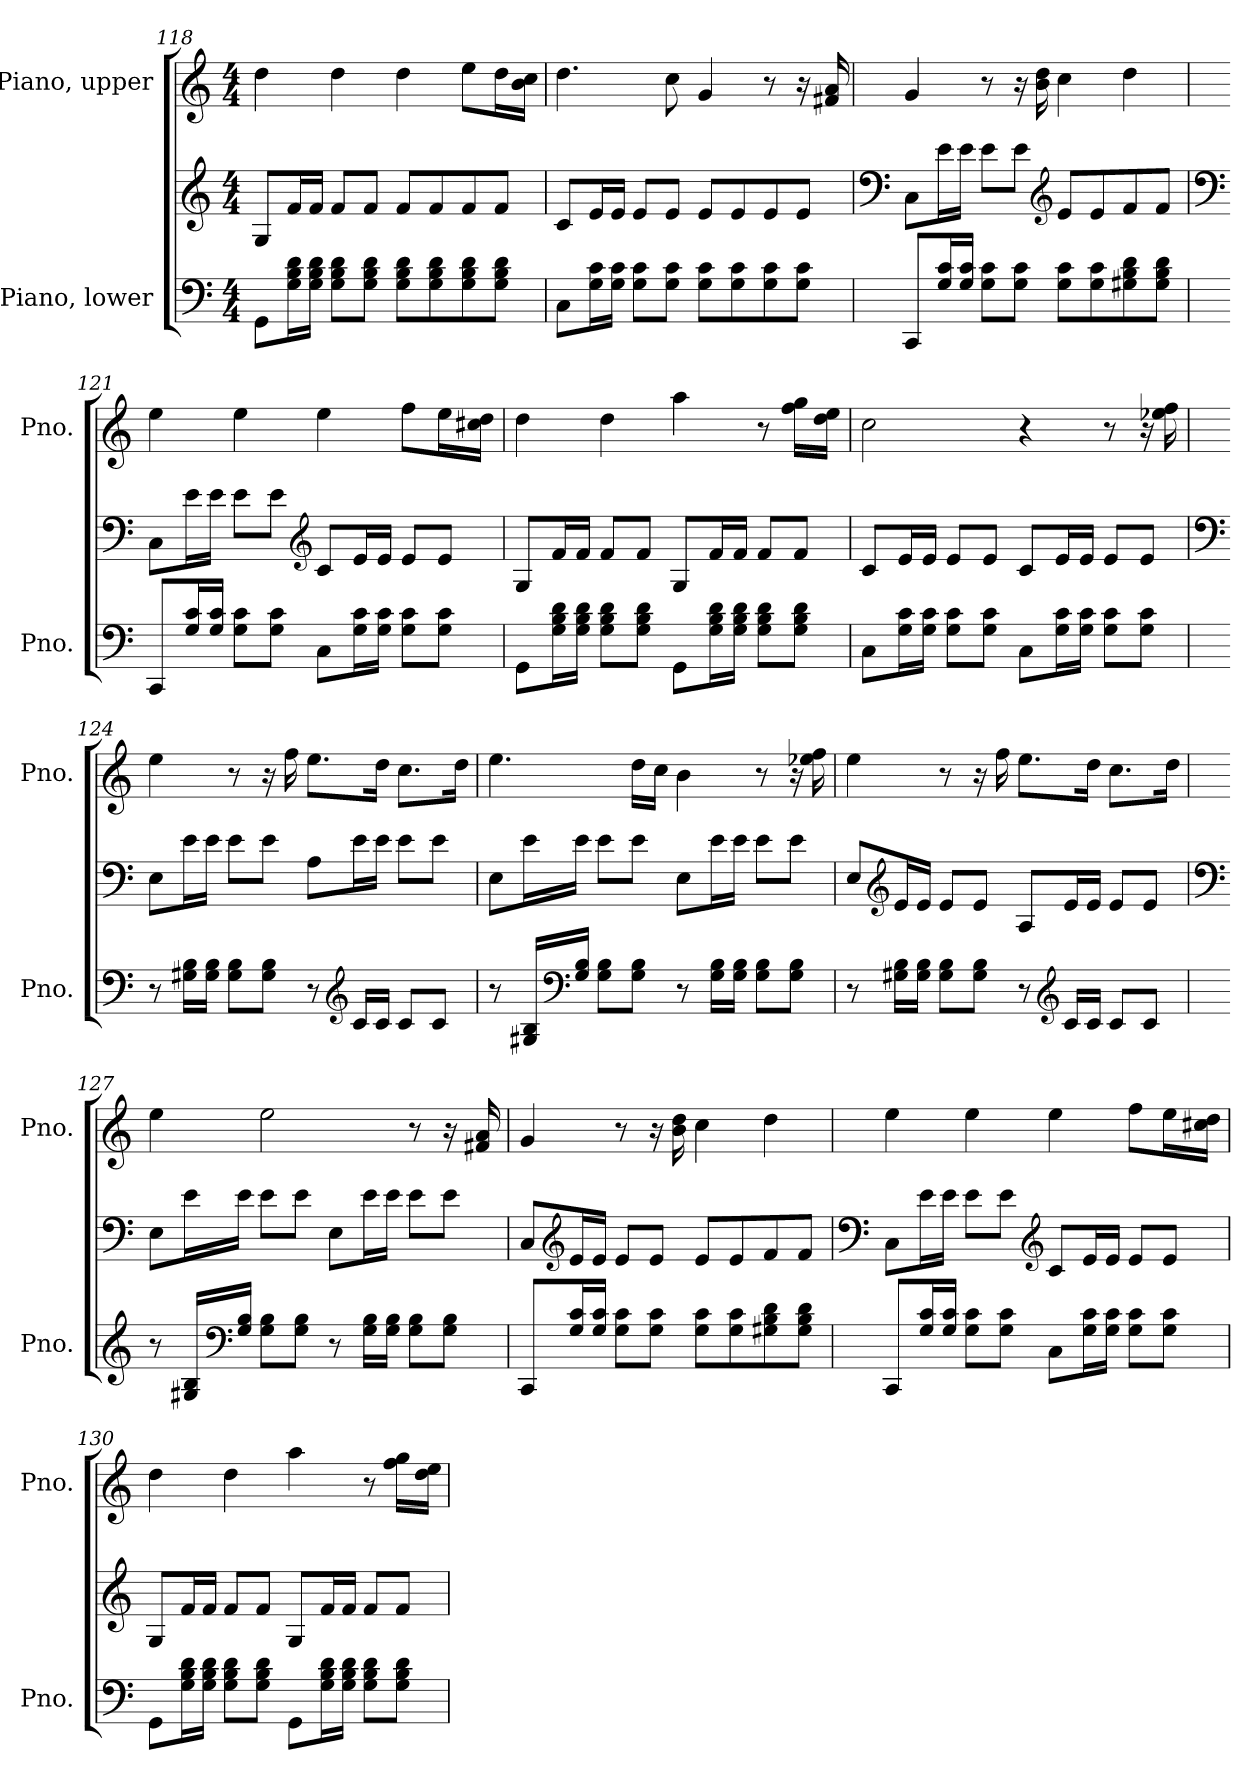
**kern	**kern	**kern
*part2	*part2	*part1
*staff3	*staff2	*staff1
*I"Piano, lower	*	*I"Piano, upper
*I'Pno.	*	*I'Pno.
!!LO:LB:g=z
*clefF4	*clefG2	*clefG2
*k[]	*k[]	*k[]
*M4/4	*M4/4	*M4/4
=118	=118	=118
8GG\L	8G/L	4dd\
16G\ 16B\ 16d\L	16f/L	.
16G\ 16B\ 16d\JJ	16f/JJ	.
8G\ 8B\ 8d\L	8f/L	4dd\
8G\ 8B\ 8d\J	8f/J	.
8G\ 8B\ 8d\L	8f/L	4dd\
8G\ 8B\ 8d\	8f/	.
8G\ 8B\ 8d\	8f/	8ee\L
8G\ 8B\ 8d\J	8f/J	16dd\L
.	.	16b\ 16cc\JJ
=119	=119	=119
8C\L	8c/L	4.dd\
16G\ 16c\L	16e/L	.
16G\ 16c\JJ	16e/JJ	.
8G\ 8c\L	8e/L	.
8G\ 8c\J	8e/J	8cc\
8G\ 8c\L	8e/L	4g/
8G\ 8c\	8e/	.
8G\ 8c\	8e/	8r
8G\ 8c\J	8e/J	16r
.	.	16f#X/ 16a/
!!LO:LB:g=z
=120	=120	=120
*	*clefF4	*
8CC/L	8C\L	4g/
16G/ 16c/L	16e\L	.
16G/ 16c/JJ	16e\JJ	.
8G\ 8c\L	8e\L	8r
8G\ 8c\J	8e\J	16r
.	.	16b\ 16dd\
*	*clefG2	*
8G\ 8c\L	8e/L	4cc\
8G\ 8c\	8e/	.
8G#X\ 8B\ 8d\	8f/	4dd\
8G#\ 8B\ 8d\J	8f/J	.
=121	=121	=121
*	*clefF4	*
8CC/L	8C\L	4ee\
16G/ 16c/L	16e\L	.
16G/ 16c/JJ	16e\JJ	.
8G\ 8c\L	8e\L	4ee\
8G\ 8c\J	8e\J	.
*	*clefG2	*
8C\L	8c/L	4ee\
16G\ 16c\L	16e/L	.
16G\ 16c\JJ	16e/JJ	.
8G\ 8c\L	8e/L	8ff\L
8G\ 8c\J	8e/J	16ee\L
.	.	16cc#X\ 16dd\JJ
!!LO:LB:g=z
=122	=122	=122
8GG\L	8G/L	4dd\
16G\ 16B\ 16d\L	16f/L	.
16G\ 16B\ 16d\JJ	16f/JJ	.
8G\ 8B\ 8d\L	8f/L	4dd\
8G\ 8B\ 8d\J	8f/J	.
8GG\L	8G/L	4aa\
16G\ 16B\ 16d\L	16f/L	.
16G\ 16B\ 16d\JJ	16f/JJ	.
8G\ 8B\ 8d\L	8f/L	8r
8G\ 8B\ 8d\J	8f/J	16ff\ 16gg\LL
.	.	16dd\ 16ee\JJ
=123	=123	=123
8C\L	8c/L	2cc\
16G\ 16c\L	16e/L	.
16G\ 16c\JJ	16e/JJ	.
8G\ 8c\L	8e/L	.
8G\ 8c\J	8e/J	.
8C\L	8c/L	4r
16G\ 16c\L	16e/L	.
16G\ 16c\JJ	16e/JJ	.
8G\ 8c\L	8e/L	8r
8G\ 8c\J	8e/J	16r
.	.	16ee-X\ 16ff\
!!LO:PB:g=z
=124	=124	=124
*	*clefF4	*
8r	8E\L	4ee\
16G#X\ 16B\LL	16e\L	.
16G#\ 16B\JJ	16e\JJ	.
8G#\ 8B\L	8e\L	8r
8G#\ 8B\J	8e\J	16r
.	.	16ff\
8r	8A\L	8.ee\L
*clefG2	*	*
16c/LL	16e\L	.
16c/JJ	16e\JJ	16dd\Jk
8c/L	8e\L	8.cc\L
8c/J	8e\J	.
.	.	16dd\Jk
=125	=125	=125
8r	8E\L	4.ee\
16G#X/ 16B/LL	16e\L	.
*clefF4	*	*
16G#/ 16B/JJ	16e\JJ	.
8G#\ 8B\L	8e\L	.
8G#\ 8B\J	8e\J	16dd\LL
.	.	16cc\JJ
8r	8E\L	4b\
16G#\ 16B\LL	16e\L	.
16G#\ 16B\JJ	16e\JJ	.
8G#\ 8B\L	8e\L	8r
8G#\ 8B\J	8e\J	16r
.	.	16ee-X\ 16ff\
!!LO:LB:g=z
=126	=126	=126
8r	8E/L	4ee\
*	*clefG2	*
16G#X\ 16B\LL	16e/L	.
16G#\ 16B\JJ	16e/JJ	.
8G#\ 8B\L	8e/L	8r
8G#\ 8B\J	8e/J	16r
.	.	16ff\
8r	8A/L	8.ee\L
*clefG2	*	*
16c/LL	16e/L	.
16c/JJ	16e/JJ	16dd\Jk
8c/L	8e/L	8.cc\L
8c/J	8e/J	.
.	.	16dd\Jk
=127	=127	=127
*	*clefF4	*
8r	8E\L	4ee\
16G#X/ 16B/LL	16e\L	.
*clefF4	*	*
16G#/ 16B/JJ	16e\JJ	.
8G#\ 8B\L	8e\L	2ee\
8G#\ 8B\J	8e\J	.
8r	8E\L	.
16G#\ 16B\LL	16e\L	.
16G#\ 16B\JJ	16e\JJ	.
8G#\ 8B\L	8e\L	8r
8G#\ 8B\J	8e\J	16r
.	.	16f#X/ 16a/
!!LO:LB:g=z
=128	=128	=128
8CC/L	8C/L	4g/
*	*clefG2	*
16G/ 16c/L	16e/L	.
16G/ 16c/JJ	16e/JJ	.
8G\ 8c\L	8e/L	8r
8G\ 8c\J	8e/J	16r
.	.	16b\ 16dd\
8G\ 8c\L	8e/L	4cc\
8G\ 8c\	8e/	.
8G#X\ 8B\ 8d\	8f/	4dd\
8G#\ 8B\ 8d\J	8f/J	.
=129	=129	=129
*	*clefF4	*
8CC/L	8C\L	4ee\
16G/ 16c/L	16e\L	.
16G/ 16c/JJ	16e\JJ	.
8G\ 8c\L	8e\L	4ee\
8G\ 8c\J	8e\J	.
*	*clefG2	*
8C\L	8c/L	4ee\
16G\ 16c\L	16e/L	.
16G\ 16c\JJ	16e/JJ	.
8G\ 8c\L	8e/L	8ff\L
8G\ 8c\J	8e/J	16ee\L
.	.	16cc#X\ 16dd\JJ
!!LO:LB:g=z
=130	=130	=130
8GG\L	8G/L	4dd\
16G\ 16B\ 16d\L	16f/L	.
16G\ 16B\ 16d\JJ	16f/JJ	.
8G\ 8B\ 8d\L	8f/L	4dd\
8G\ 8B\ 8d\J	8f/J	.
8GG\L	8G/L	4aa\
16G\ 16B\ 16d\L	16f/L	.
16G\ 16B\ 16d\JJ	16f/JJ	.
8G\ 8B\ 8d\L	8f/L	8r
8G\ 8B\ 8d\J	8f/J	16ff\ 16gg\LL
.	.	16dd\ 16ee\JJ
=	=	=
*-	*-	*-
